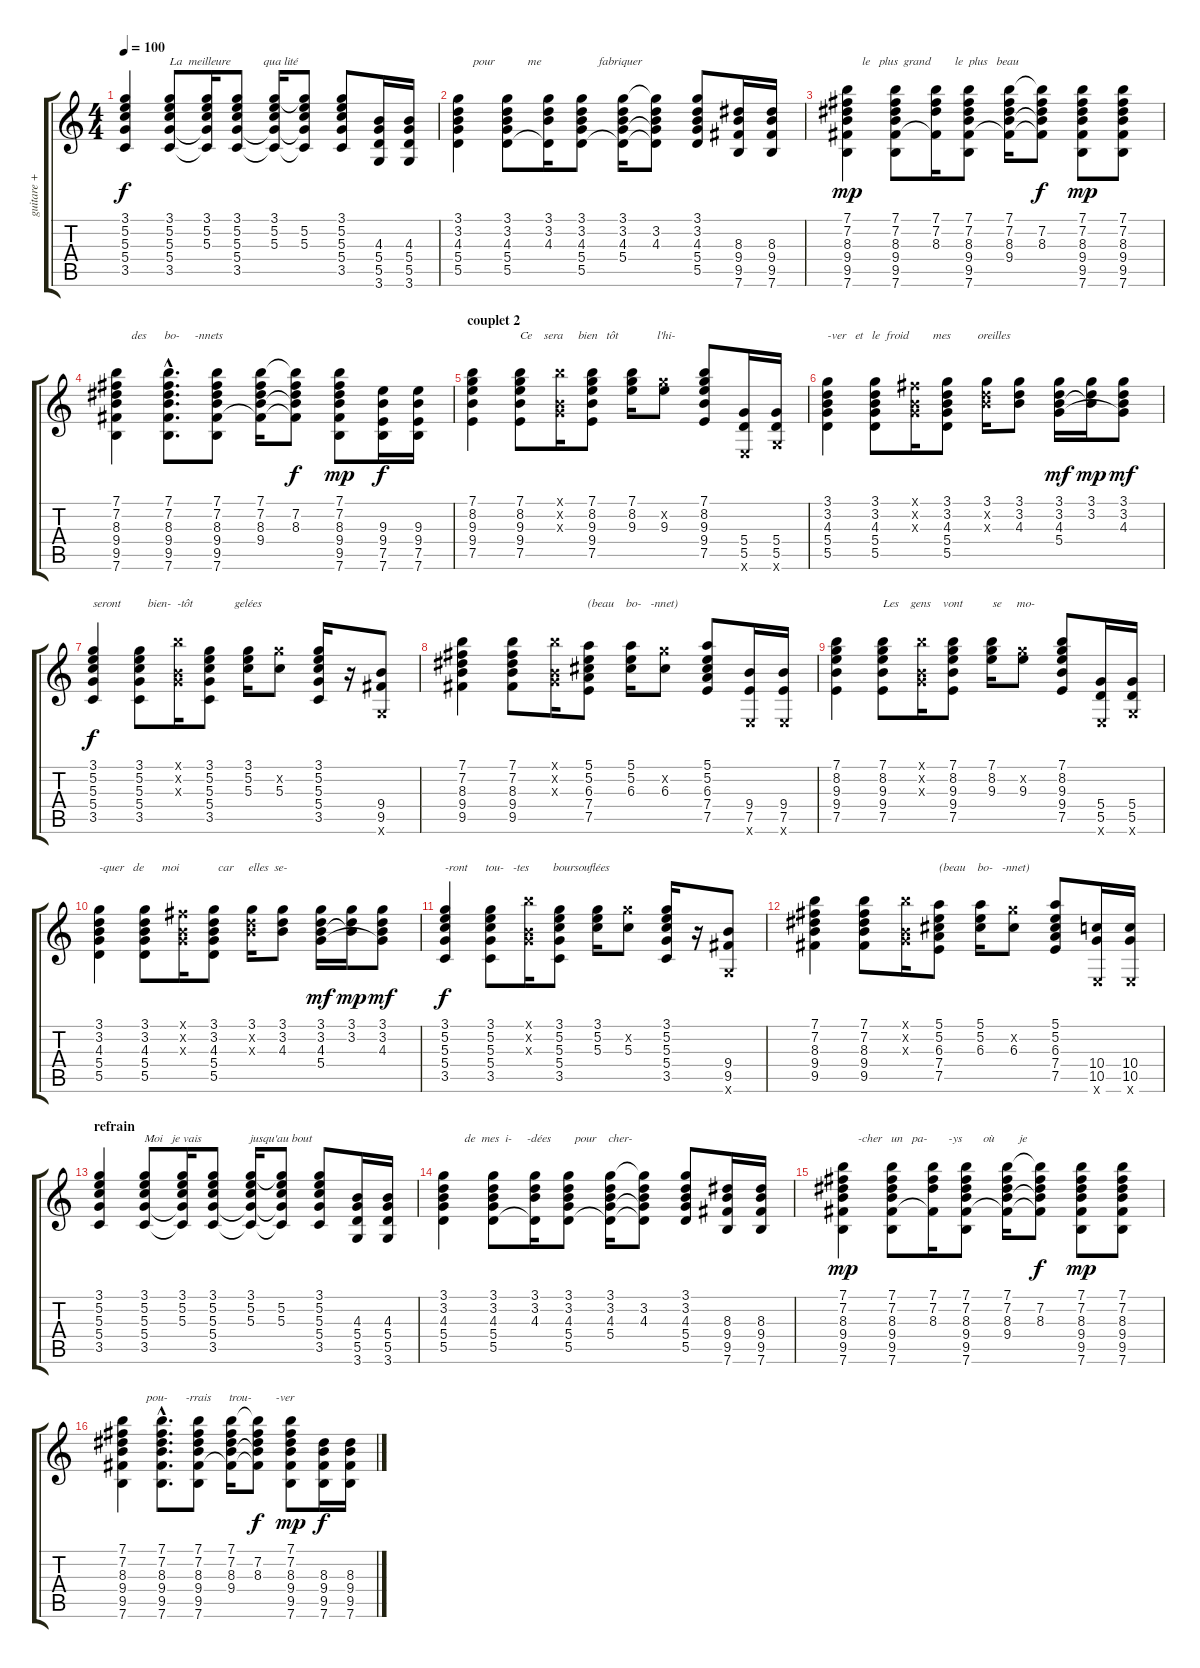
\track ("guitare + paroles" "guitare + ") {instrument acousticguitarnylon}
\staff {score tabs}
\tuning (E4 B3 G3 D3 A2 E2) {hide}
\ts (4 4)
\tempo 100
\clef g2
\ks c
(3.1 5.2 5.3 5.4 3.5).4{dy f} (3.1 5.2 5.3 5.4 3.5).8{txt "La  meilleure           qua lité"} (3.1 5.2 5.3 5.4{t} 3.5{t}).16 (3.1 5.2 5.3 5.4 3.5).8 (3.1 5.2 5.3 5.4{t} 3.5{t}).16 (3.1{t} 5.2 5.3 5.4{t} 3.5{t}).8 (3.1 5.2 5.3 5.4 3.5).8 (4.3 5.4 5.5 3.6).16 (4.3 5.4 5.5 3.6).16 |
(3.1 3.2 4.3 5.4 5.5).4{txt "     pour           me                   fabriquer"} (3.1 3.2 4.3 5.4 5.5).8 (3.1 3.2 4.3 5.5{t}).16 (3.1 3.2 4.3 5.4 5.5).8 (3.1 3.2 4.3 5.4 5.5{t}).16 (3.1{t} 3.2 4.3 5.4{t} 5.5{t}).8 (3.1 3.2 4.3 5.4 5.5).8 (8.3 9.4 9.5 7.6).16 (8.3 9.4 9.5 7.6).16 |
(7.1 7.2 8.3 9.4 9.5 7.6).4{txt "     le   plus  grand        le  plus   beau " dy mp} (7.1 7.2 8.3 9.4 9.5 7.6).8 (7.1 7.2 8.3 9.5{t}).16 (7.1 7.2 8.3 9.4 9.5 7.6).8 (7.1 7.2 8.3 9.4 9.5{t}).16 (7.1{t} 7.2 8.3 9.4{t} 9.5{t}).8{dy f} (7.1 7.2 8.3 9.4 9.5 7.6).8{dy mp} (7.1 7.2 8.3 9.4 9.5 7.6).8 |
(7.1 7.2 8.3 9.4 9.5 7.6).4{txt "     des      bo-     -nnets "} (7.1{hac} 7.2{hac} 8.3{hac} 9.4{hac} 9.5{hac} 7.6{hac}).8{d} (7.1 7.2 8.3 9.4 9.5 7.6).8 (7.1 7.2 8.3 9.4 9.5{t}).16 (7.1{t} 7.2 8.3 9.4{t} 9.5{t}).8{dy f} (7.1 7.2 8.3 9.4 9.5 7.6).8{dy mp} (9.3 9.4 7.5 7.6).16{dy f} (9.3 9.4 7.5 7.6).16 |
\section ("" "couplet 2")
(7.1 8.2 9.3 9.4 7.5).4 (7.1 8.2 9.3 9.4 7.5).8{txt "Ce    sera     bien   tôt             l'hi-"} (7.1{x} 0.2{x} 0.3{x}).16 (7.1 8.2 9.3 9.4 7.5).8 (7.1 8.2 9.3).16 (8.2{x} 9.3).8 (7.1 8.2 9.3 9.4 7.5).8 (5.4 5.5 0.6{x}).16 (5.4 5.5 3.6{x}).16 |
(3.1 3.2 4.3 5.4 5.5).4{txt "-ver   et   le  froid        mes         oreilles "} (3.1 3.2 4.3 5.4 5.5).8 (2.1{x} 0.2{x} 0.3{x}).16 (3.1 3.2 4.3 5.4 5.5).8 (3.1 3.2{x} 4.3{x}).16 (3.1 3.2 4.3).8 (3.1 3.2 4.3 5.4).16{dy mf} (3.1 3.2 4.3{t}).16{dy mp} (3.1 3.2 4.3 5.4{t}).8{dy mf} |
(3.1 5.2 5.3 5.4 3.5).4{txt "seront         bien-  -tôt              gelées" dy f} (3.1 5.2 5.3 5.4 3.5).8 (7.1{x} 0.2{x} 0.3{x}).16 (3.1 5.2 5.3 5.4 3.5).8 (3.1 5.2 5.3).16 (8.2{x} 5.3).8 (3.1 5.2 5.3 5.4 3.5).16 r.16 (9.4 9.5 3.6{x}).8 |
(7.1 7.2 8.3 9.4 9.5).4 (7.1 7.2 8.3 9.4 9.5).8{txt "                         (beau    bo-   -nnet)"} (7.1{x} 0.2{x} 0.3{x}).16 (5.1 5.2 6.3 7.4 7.5).8 (5.1 5.2 6.3).16 (8.2{x} 6.3).8 (5.1 5.2 6.3 7.4 7.5).8 (9.4 7.5 0.6{x}).16 (9.4 7.5 0.6{x}).16 |
(7.1 8.2 9.3 9.4 7.5).4 (7.1 8.2 9.3 9.4 7.5).8{txt "Les    gens    vont          se     mo-"} (7.1{x} 0.2{x} 0.3{x}).16 (7.1 8.2 9.3 9.4 7.5).8 (7.1 8.2 9.3).16 (8.2{x} 9.3).8 (7.1 8.2 9.3 9.4 7.5).8 (5.4 5.5 0.6{x}).16 (5.4 5.5 3.6{x}).16 |
(3.1 3.2 4.3 5.4 5.5).4{txt "-quer   de      moi             car     elles  se-"} (3.1 3.2 4.3 5.4 5.5).8 (2.1{x} 0.2{x} 0.3{x}).16 (3.1 3.2 4.3 5.4 5.5).8 (3.1 3.2{x} 4.3{x}).16 (3.1 3.2 4.3).8 (3.1 3.2 4.3 5.4).16{dy mf} (3.1 3.2 4.3{t}).16{dy mp} (3.1 3.2 4.3 5.4{t}).8{dy mf} |
(3.1 5.2 5.3 5.4 3.5).4{txt "-ront      tou-   -tes        boursouflées" dy f} (3.1 5.2 5.3 5.4 3.5).8 (7.1{x} 0.2{x} 0.3{x}).16 (3.1 5.2 5.3 5.4 3.5).8 (3.1 5.2 5.3).16 (8.2{x} 5.3).8 (3.1 5.2 5.3 5.4 3.5).16 r.16 (9.4 9.5 3.6{x}).8 |
(7.1 7.2 8.3 9.4 9.5).4 (7.1 7.2 8.3 9.4 9.5).8{txt "                         (beau    bo-   -nnet)"} (7.1{x} 0.2{x} 0.3{x}).16 (5.1 5.2 6.3 7.4 7.5).8 (5.1 5.2 6.3).16 (8.2{x} 6.3).8 (5.1 5.2 6.3 7.4 7.5).8 (10.4 10.5 0.6{x}).16 (10.4 10.5 0.6{x}).16 |
\section ("" "refrain")
(3.1 5.2 5.3 5.4 3.5).4 (3.1 5.2 5.3 5.4 3.5).8{txt "Moi   je vais                jusqu'au bout"} (3.1 5.2 5.3 5.4{t} 3.5{t}).16 (3.1 5.2 5.3 5.4 3.5).8 (3.1 5.2 5.3 5.4{t} 3.5{t}).16 (3.1{t} 5.2 5.3 5.4{t} 3.5{t}).8 (3.1 5.2 5.3 5.4 3.5).8 (4.3 5.4 5.5 3.6).16 (4.3 5.4 5.5 3.6).16 |
(3.1 3.2 4.3 5.4 5.5).4{txt "       de  mes  i-     -dées        pour    cher-"} (3.1 3.2 4.3 5.4 5.5).8 (3.1 3.2 4.3 5.5{t}).16 (3.1 3.2 4.3 5.4 5.5).8 (3.1 3.2 4.3 5.4 5.5{t}).16 (3.1{t} 3.2 4.3 5.4{t} 5.5{t}).8 (3.1 3.2 4.3 5.4 5.5).8 (8.3 9.4 9.5 7.6).16 (8.3 9.4 9.5 7.6).16 |
(7.1 7.2 8.3 9.4 9.5 7.6).4{txt "     -cher   un   pa-       -ys       où        je" dy mp} (7.1 7.2 8.3 9.4 9.5 7.6).8 (7.1 7.2 8.3 9.5{t}).16 (7.1 7.2 8.3 9.4 9.5 7.6).8 (7.1 7.2 8.3 9.4 9.5{t}).16 (7.1{t} 7.2 8.3 9.4{t} 9.5{t}).8{dy f} (7.1 7.2 8.3 9.4 9.5 7.6).8{dy mp} (7.1 7.2 8.3 9.4 9.5 7.6).8 |
(7.1 7.2 8.3 9.4 9.5 7.6).4{txt "        pou-      -rrais      trou-        -ver"} (7.1{hac} 7.2{hac} 8.3{hac} 9.4{hac} 9.5{hac} 7.6{hac}).8{d} (7.1 7.2 8.3 9.4 9.5 7.6).8 (7.1 7.2 8.3 9.4 9.5{t}).16 (7.1{t} 7.2 8.3 9.4{t} 9.5{t}).8{dy f} (7.1 7.2 8.3 9.4 9.5 7.6).8{dy mp} (8.3 9.4 9.5 7.6).16{dy f} (8.3 9.4 9.5 7.6).16
